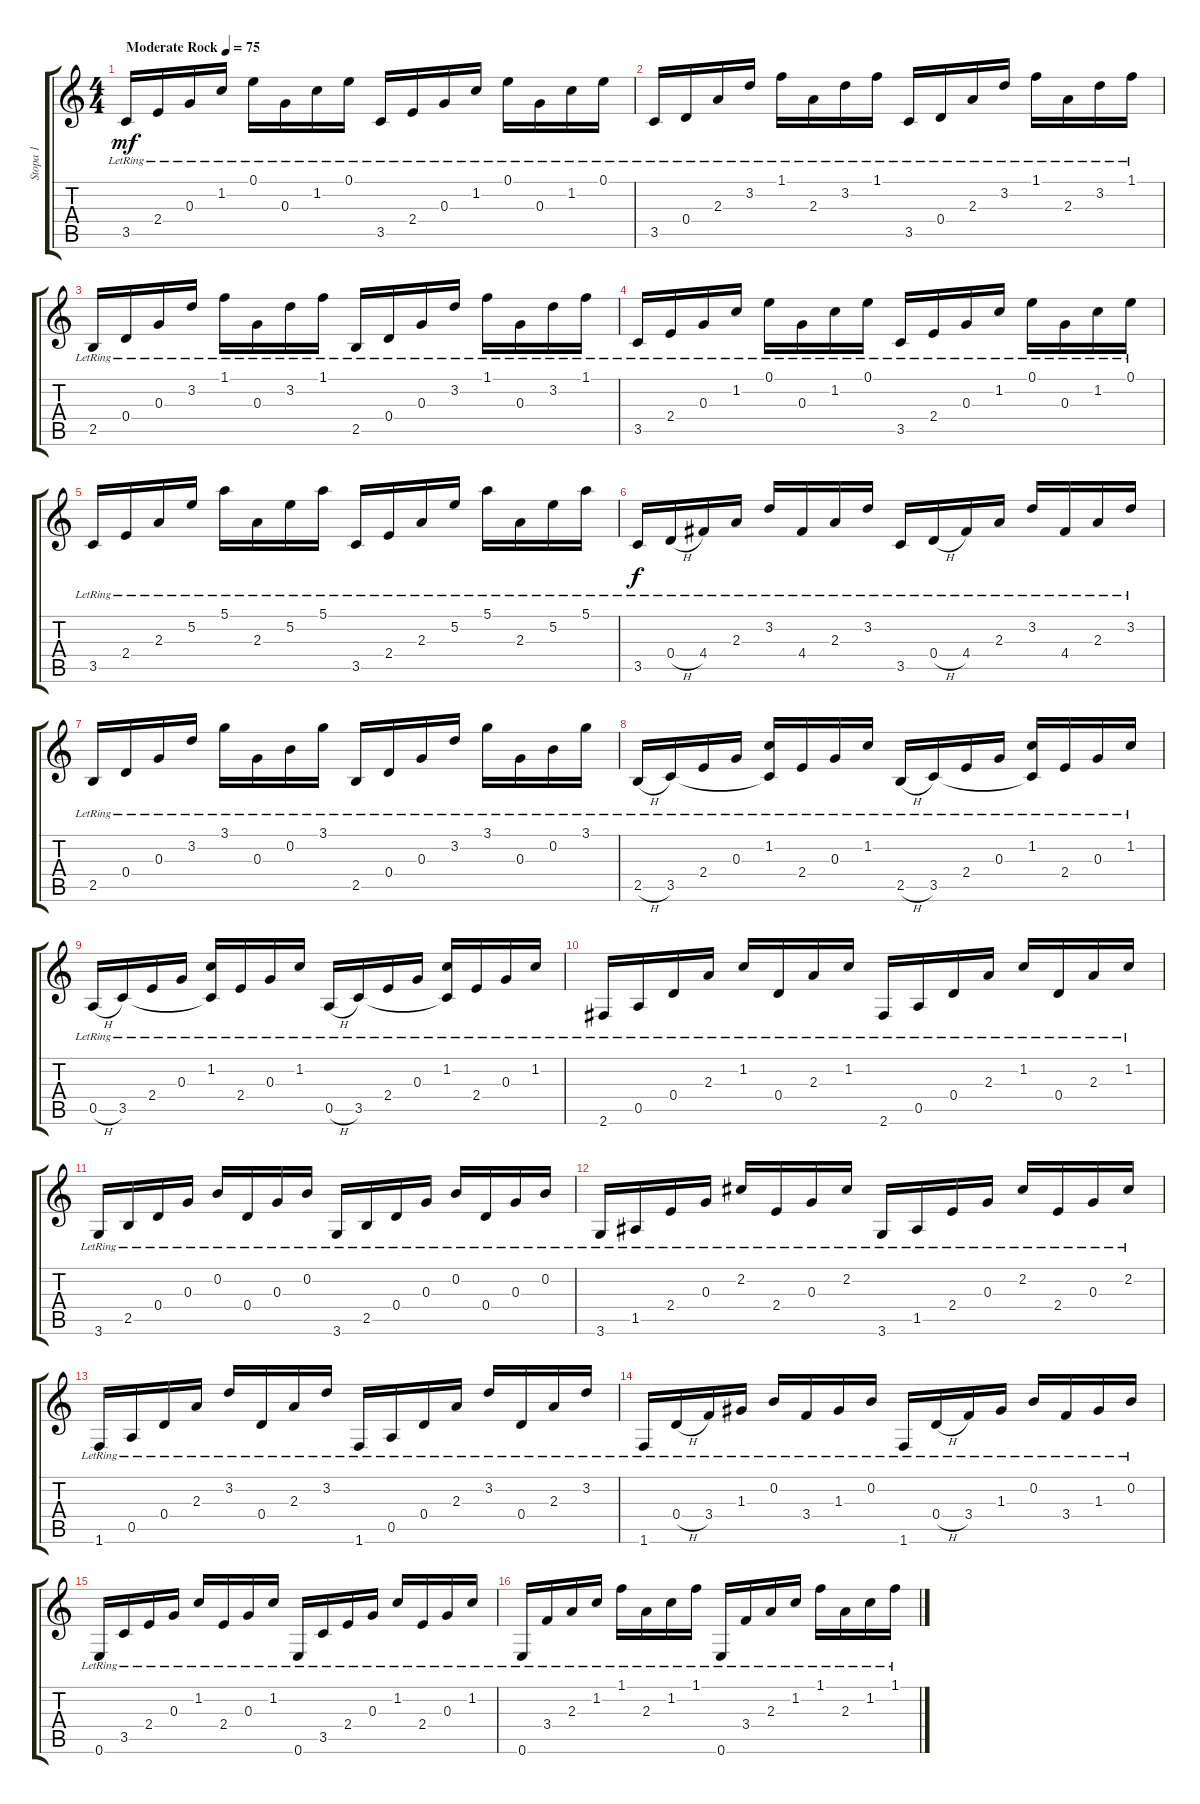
\track ("Stopa 1" "Stopa 1") {instrument acousticguitarnylon}
\staff {score tabs}
\tuning (E4 B3 G3 D3 A2 E2) {hide}
\ts (4 4)
\tempo (75 "Moderate Rock")
\clef g2
\ks c
3.5{lr}.16{dy mf instrument acousticguitarnylon} 2.4{lr}.16 0.3{lr}.16 1.2{lr}.16 0.1{lr}.16 0.3{lr}.16 1.2{lr}.16 0.1{lr}.16 3.5{lr}.16 2.4{lr}.16 0.3{lr}.16 1.2{lr}.16 0.1{lr}.16 0.3{lr}.16 1.2{lr}.16 0.1{lr}.16 |
3.5{lr}.16 0.4{lr}.16 2.3{lr}.16 3.2{lr}.16 1.1{lr}.16 2.3{lr}.16 3.2{lr}.16 1.1{lr}.16 3.5{lr}.16 0.4{lr}.16 2.3{lr}.16 3.2{lr}.16 1.1{lr}.16 2.3{lr}.16 3.2{lr}.16 1.1{lr}.16 |
2.5{lr}.16 0.4{lr}.16 0.3{lr}.16 3.2{lr}.16 1.1{lr}.16 0.3{lr}.16 3.2{lr}.16 1.1{lr}.16 2.5{lr}.16 0.4{lr}.16 0.3{lr}.16 3.2{lr}.16 1.1{lr}.16 0.3{lr}.16 3.2{lr}.16 1.1{lr}.16 |
3.5{lr}.16 2.4{lr}.16 0.3{lr}.16 1.2{lr}.16 0.1{lr}.16 0.3{lr}.16 1.2{lr}.16 0.1{lr}.16 3.5{lr}.16 2.4{lr}.16 0.3{lr}.16 1.2{lr}.16 0.1{lr}.16 0.3{lr}.16 1.2{lr}.16 0.1{lr}.16 |
3.5{lr}.16 2.4{lr}.16 2.3{lr}.16 5.2{lr}.16 5.1{lr}.16 2.3{lr}.16 5.2{lr}.16 5.1{lr}.16 3.5{lr}.16 2.4{lr}.16 2.3{lr}.16 5.2{lr}.16 5.1{lr}.16 2.3{lr}.16 5.2{lr}.16 5.1{lr}.16 |
3.5{lr}.16{dy f} 0.4{h lr}.16 4.4{lr}.16 2.3{lr}.16 3.2{lr}.16 4.4{lr}.16 2.3{lr}.16 3.2{lr}.16 3.5{lr}.16 0.4{h lr}.16 4.4{lr}.16 2.3{lr}.16 3.2{lr}.16 4.4{lr}.16 2.3{lr}.16 3.2{lr}.16 |
2.5{lr}.16 0.4{lr}.16 0.3{lr}.16 3.2{lr}.16 3.1{lr}.16 0.3{lr}.16 0.2{lr}.16 3.1{lr}.16 2.5{lr}.16 0.4{lr}.16 0.3{lr}.16 3.2{lr}.16 3.1{lr}.16 0.3{lr}.16 0.2{lr}.16 3.1{lr}.16 |
2.5{h lr}.16 3.5{lr}.16 2.4{lr}.16 0.3{lr}.16 (1.2{lr} 3.5{t}).16 2.4{lr}.16 0.3{lr}.16 1.2{lr}.16 2.5{h lr}.16 3.5{lr}.16 2.4{lr}.16 0.3{lr}.16 (1.2{lr} 3.5{t}).16 2.4{lr}.16 0.3{lr}.16 1.2{lr}.16 |
0.5{h lr}.16 3.5{lr}.16 2.4{lr}.16 0.3{lr}.16 (1.2{lr} 3.5{t}).16 2.4{lr}.16 0.3{lr}.16 1.2{lr}.16 0.5{h lr}.16 3.5{lr}.16 2.4{lr}.16 0.3{lr}.16 (1.2{lr} 3.5{t}).16 2.4{lr}.16 0.3{lr}.16 1.2{lr}.16 |
2.6{lr}.16 0.5{lr}.16 0.4{lr}.16 2.3{lr}.16 1.2{lr}.16 0.4{lr}.16 2.3{lr}.16 1.2{lr}.16 2.6{lr}.16 0.5{lr}.16 0.4{lr}.16 2.3{lr}.16 1.2{lr}.16 0.4{lr}.16 2.3{lr}.16 1.2{lr}.16 |
3.6{lr}.16 2.5{lr}.16 0.4{lr}.16 0.3{lr}.16 0.2{lr}.16 0.4{lr}.16 0.3{lr}.16 0.2{lr}.16 3.6{lr}.16 2.5{lr}.16 0.4{lr}.16 0.3{lr}.16 0.2{lr}.16 0.4{lr}.16 0.3{lr}.16 0.2{lr}.16 |
3.6{lr}.16 1.5{lr}.16 2.4{lr}.16 0.3{lr}.16 2.2{lr}.16 2.4{lr}.16 0.3{lr}.16 2.2{lr}.16 3.6{lr}.16 1.5{lr}.16 2.4{lr}.16 0.3{lr}.16 2.2{lr}.16 2.4{lr}.16 0.3{lr}.16 2.2{lr}.16 |
1.6{lr}.16 0.5{lr}.16 0.4{lr}.16 2.3{lr}.16 3.2{lr}.16 0.4{lr}.16 2.3{lr}.16 3.2{lr}.16 1.6{lr}.16 0.5{lr}.16 0.4{lr}.16 2.3{lr}.16 3.2{lr}.16 0.4{lr}.16 2.3{lr}.16 3.2{lr}.16 |
1.6{lr}.16 0.4{h lr}.16 3.4{lr}.16 1.3{lr}.16 0.2{lr}.16 3.4{lr}.16 1.3{lr}.16 0.2{lr}.16 1.6{lr}.16 0.4{h lr}.16 3.4{lr}.16 1.3{lr}.16 0.2{lr}.16 3.4{lr}.16 1.3{lr}.16 0.2{lr}.16 |
0.6{lr}.16 3.5{lr}.16 2.4{lr}.16 0.3{lr}.16 1.2{lr}.16 2.4{lr}.16 0.3{lr}.16 1.2{lr}.16 0.6{lr}.16 3.5{lr}.16 2.4{lr}.16 0.3{lr}.16 1.2{lr}.16 2.4{lr}.16 0.3{lr}.16 1.2{lr}.16 |
0.6{lr}.16 3.4{lr}.16 2.3{lr}.16 1.2{lr}.16 1.1{lr}.16 2.3{lr}.16 1.2{lr}.16 1.1{lr}.16 0.6{lr}.16 3.4{lr}.16 2.3{lr}.16 1.2{lr}.16 1.1{lr}.16 2.3{lr}.16 1.2{lr}.16 1.1{lr}.16
